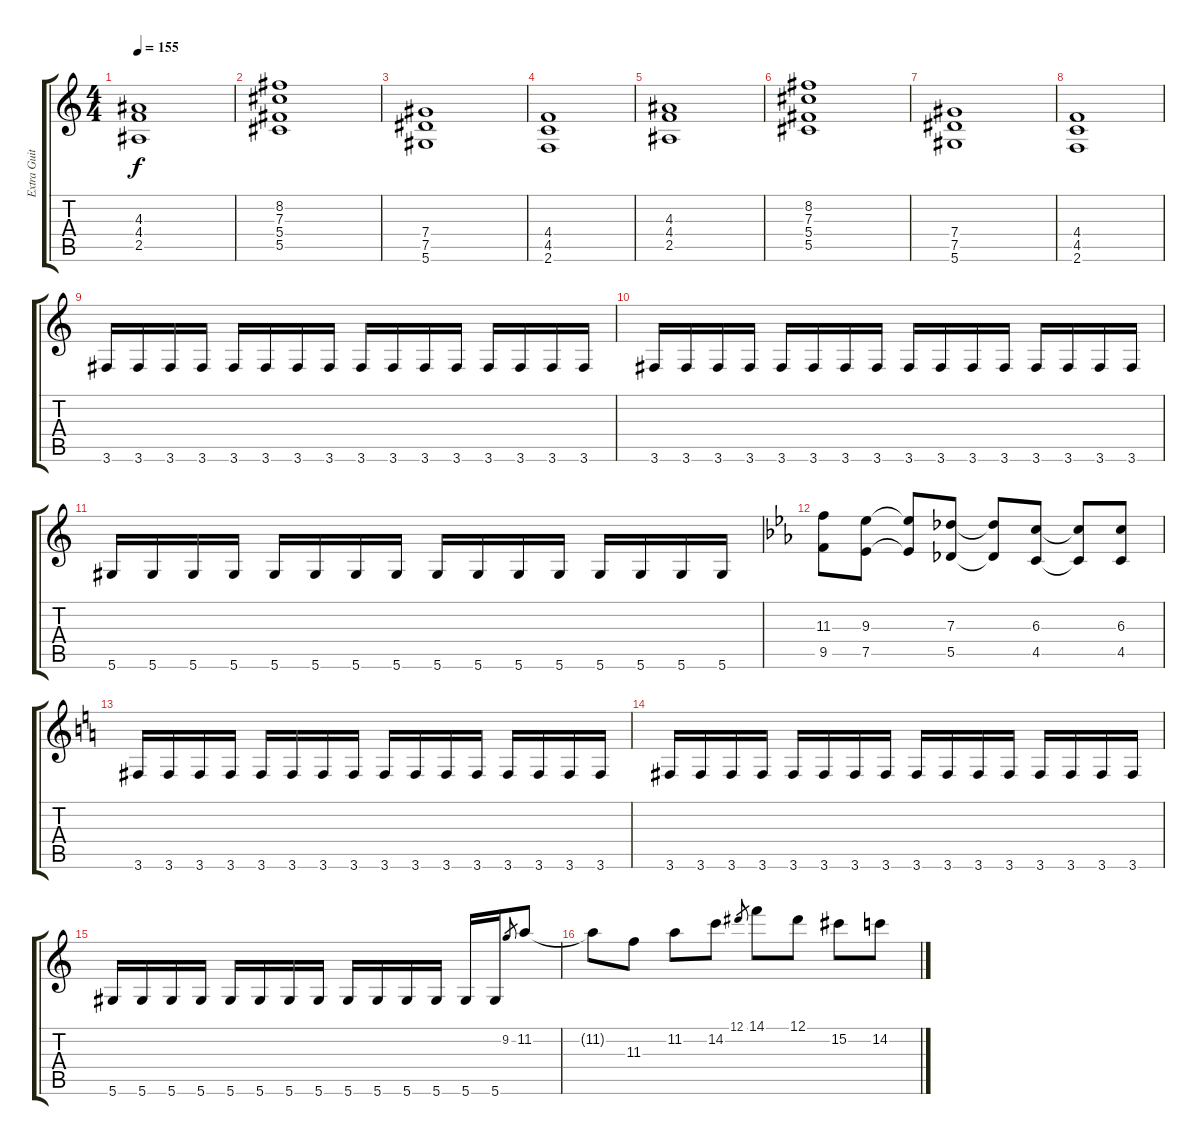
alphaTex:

\track ("Extra Guitar/Amott solo" "Extra Guit") {instrument overdrivenguitar}
\staff {score tabs}
\tuning (Eb4 Bb3 Gb3 Db3 Ab2 Eb2) {hide}
\ts (4 4)
\tempo 155
\clef g2
\ks c
(4.3 4.4 2.5).1{dy f} |
(8.2 7.3 5.4 5.5).1 |
(7.4 7.5 5.6).1 |
(4.4 4.5 2.6).1 |
(4.3 4.4 2.5).1 |
(8.2 7.3 5.4 5.5).1 |
(7.4 7.5 5.6).1 |
(4.4 4.5 2.6).1 |
3.6.16 3.6.16 3.6.16 3.6.16 3.6.16 3.6.16 3.6.16 3.6.16 3.6.16 3.6.16 3.6.16 3.6.16 3.6.16 3.6.16 3.6.16 3.6.16 |
3.6.16 3.6.16 3.6.16 3.6.16 3.6.16 3.6.16 3.6.16 3.6.16 3.6.16 3.6.16 3.6.16 3.6.16 3.6.16 3.6.16 3.6.16 3.6.16 |
5.6.16 5.6.16 5.6.16 5.6.16 5.6.16 5.6.16 5.6.16 5.6.16 5.6.16 5.6.16 5.6.16 5.6.16 5.6.16 5.6.16 5.6.16 5.6.16 |
\ks cminor
(11.3 9.5).8 (9.3 7.5).8 (9.3{t} 7.5{t}).8 (7.3 5.5).8 (7.3{t} 5.5{t}).8 (6.3 4.5).8 (6.3{t} 4.5{t}).8 (6.3 4.5).8 |
\ks c
3.6.16 3.6.16 3.6.16 3.6.16 3.6.16 3.6.16 3.6.16 3.6.16 3.6.16 3.6.16 3.6.16 3.6.16 3.6.16 3.6.16 3.6.16 3.6.16 |
3.6.16 3.6.16 3.6.16 3.6.16 3.6.16 3.6.16 3.6.16 3.6.16 3.6.16 3.6.16 3.6.16 3.6.16 3.6.16 3.6.16 3.6.16 3.6.16 |
5.6.16 5.6.16 5.6.16 5.6.16 5.6.16 5.6.16 5.6.16 5.6.16 5.6.16 5.6.16 5.6.16 5.6.16 5.6.16 5.6.16 9.2.8{gr} 11.2.8 |
11.2{t}.8 11.3.8 11.2.8 14.2.8 12.1.8{gr} 14.1.8 12.1.8 15.2.8 14.2.8
